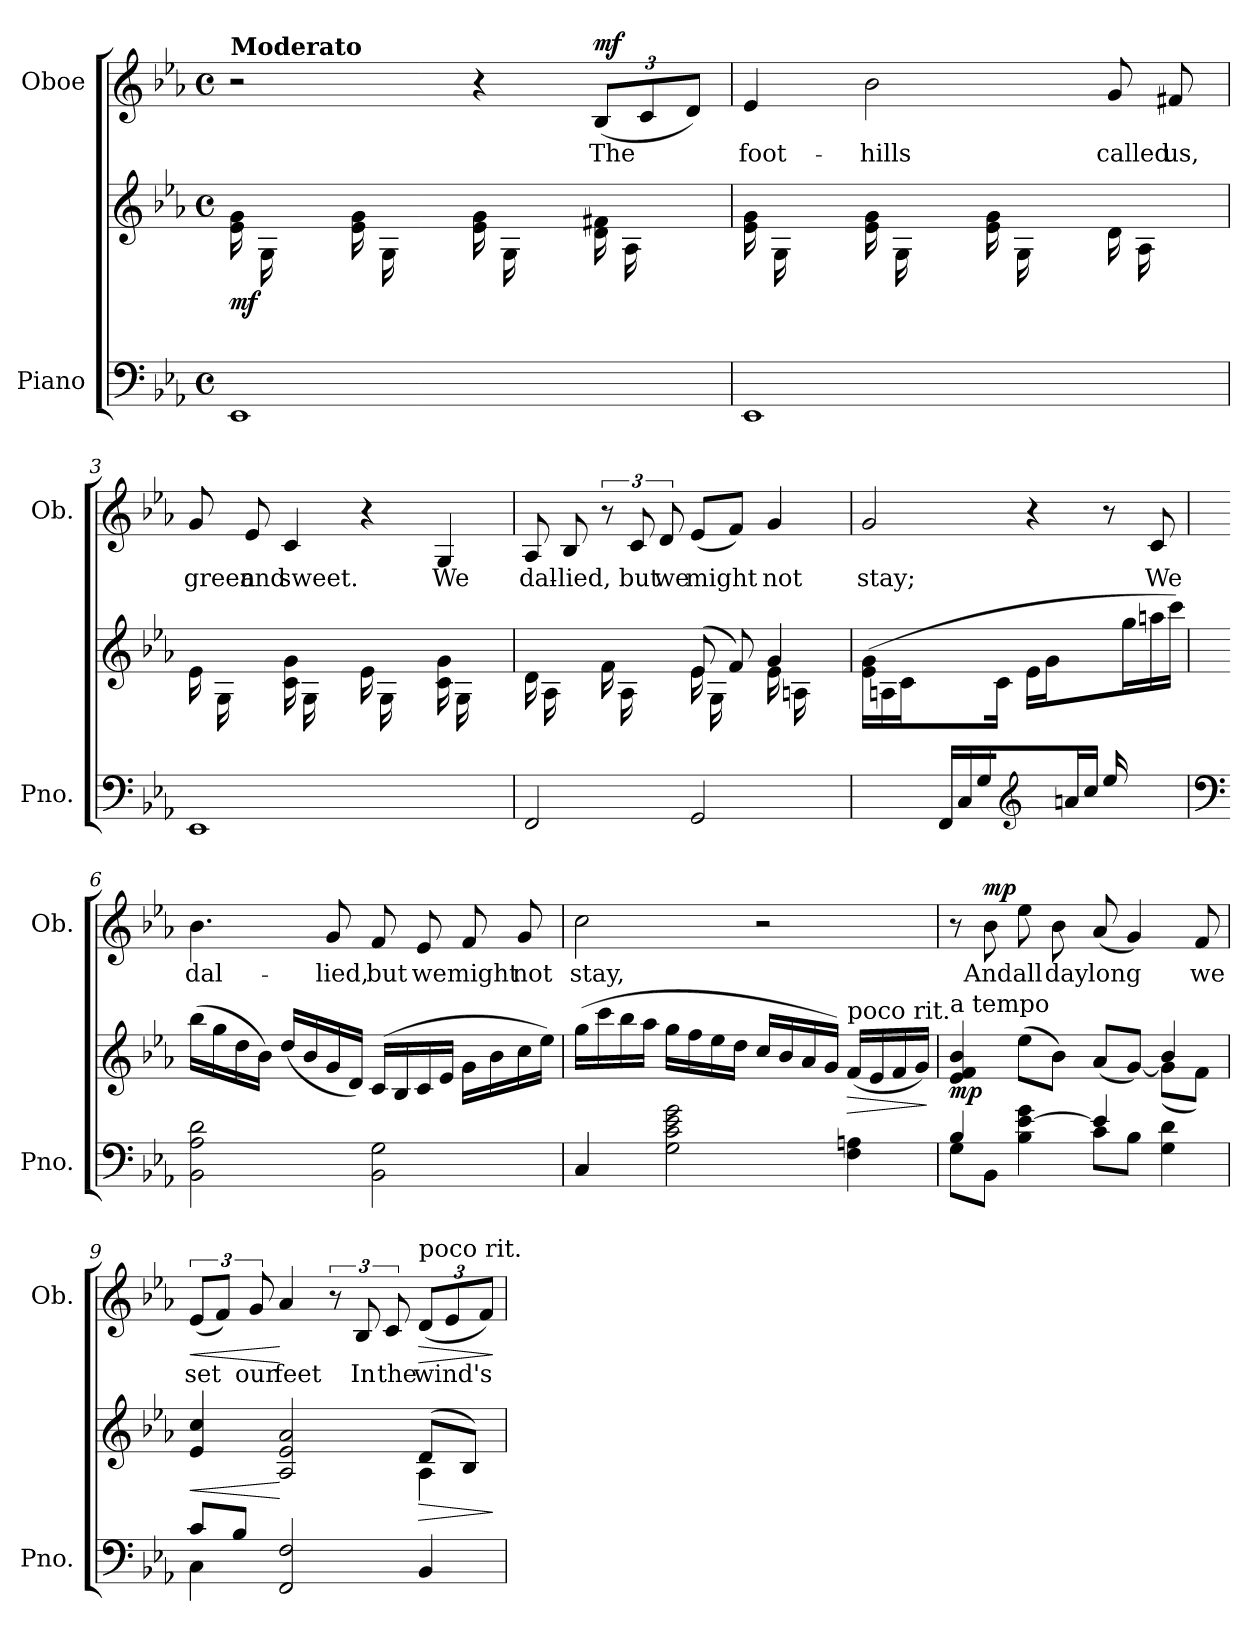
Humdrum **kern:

**kern	**kern	**dynam	**kern	**text	**dynam
*part2	*part2	*part2	*part1	*part1	*part1
*staff3	*staff2	*staff2/3	*staff1	*staff1	*staff1
*I"Piano	*	*	*I"Oboe	*	*
*I'Pno.	*	*	*I'Ob.	*	*
*clefF4	*clefG2	*	*clefG2	*	*
*k[b-e-a-]	*k[b-e-a-]	*	*k[b-e-a-]	*	*
*M4/4	*M4/4	*	*M4/4	*	*
*met(c)	*met(c)	*	*met(c)	*	*
=1	=1	=1	=1	=1	=1
*^	*	*	*	*	*
!	!	!	!	!LO:TX:a:B:t=Moderato	!	!
!	!	!	!LO:DY:b	!	!	!
8ryy	1EE-	(16e-\ 16g\LL	mf	2r	.	.
.	.	16G\	.	.	.	.
16B-/	.	8ryy	.	.	.	.
16BB-/JJ)	.	.	.	.	.	.
8ryy	.	(16e-\ 16g\LL	.	.	.	.
.	.	16G\	.	.	.	.
16B-/	.	8ryy	.	.	.	.
16BB-/JJ)	.	.	.	.	.	.
8ryy	.	(16e-\ 16g\LL	.	4r	.	.
.	.	16G\	.	.	.	.
16B-/	.	8ryy	.	.	.	.
16BB-/JJ)	.	.	.	.	.	.
*	*	*	*	*Xbrackettup	*	*
!	!	!	!	!	!LO:LY:b	!LO:DY:a
8ryy	.	(16d\ 16f#X\LL	.	(12B-/L	The	mf
.	.	16A-\	.	.	.	.
.	.	.	.	12c/	.	.
16B-/	.	8ryy	.	.	.	.
.	.	.	.	12d/J)	.	.
16BB-/JJ)	.	.	.	.	.	.
=2	=2	=2	=2	=2	=2	=2
!	!	!	!	!	!LO:LY:b	!
8ryy	1EE-	(16e-\ 16g\LL	.	4e-/	foot-	.
.	.	16G\	.	.	.	.
16B-/	.	8ryy	.	.	.	.
16BB-/JJ)	.	.	.	.	.	.
!	!	!	!	!	!LO:LY:b	!
8ryy	.	(16e-\ 16g\LL	.	2b-\	-hills	.
.	.	16G\	.	.	.	.
16B-/	.	8ryy	.	.	.	.
16BB-/JJ)	.	.	.	.	.	.
8ryy	.	(16e-\ 16g\LL	.	.	.	.
.	.	16G\	.	.	.	.
16B-/	.	8ryy	.	.	.	.
16BB-/JJ)	.	.	.	.	.	.
!	!	!	!	!	!LO:LY:b	!
8ryy	.	(16d\LL	.	8g/	called	.
.	.	16A-\	.	.	.	.
!	!	!	!	!	!LO:LY:b	!
16B-/	.	8ryy	.	8f#X/	us,	.
16BB-/JJ)	.	.	.	.	.	.
=3	=3	=3	=3	=3	=3	=3
!	!	!	!	!	!LO:LY:b	!
8ryy	1EE-	(16e-\LL	.	8g/	green	.
.	.	16G\	.	.	.	.
!	!	!	!	!	!LO:LY:b	!
16B-/	.	8ryy	.	8e-/	and	.
16BB-/JJ)	.	.	.	.	.	.
!	!	!	!	!	!LO:LY:b	!
8ryy	.	(16c\ 16g\LL	.	4c/	sweet.	.
.	.	16G\	.	.	.	.
16B-/	.	8ryy	.	.	.	.
16BB-/JJ)	.	.	.	.	.	.
8ryy	.	(16e-\LL	.	4r	.	.
.	.	16G\	.	.	.	.
16B-/	.	8ryy	.	.	.	.
16BB-/JJ)	.	.	.	.	.	.
!	!	!	!	!	!LO:LY:b	!
8ryy	.	(16c\ 16g\LL	.	4G/	We	.
.	.	16G\	.	.	.	.
16B-/	.	8ryy	.	.	.	.
16BB-/JJ)	.	.	.	.	.	.
!!LO:LB:g=z
=4	=4	=4	=4	=4	=4	=4
*	*^	*^	*	*	*	*
!	!	!	!	!	!	!	!LO:LY:b	!
8ryy	8ryy	2FF/	(16d\LL	2ryy	.	8A-/	dal-	.
.	.	.	16A-\	.	.	.	.	.
!	!	!	!	!	!	!	!LO:LY:b	!
16B-/	16ryy@	.	8ryy	.	.	8B-/	-lied,	.
16BB-/JJ)	16ryy@	.	.	.	.	.	.	.
*	*	*	*	*	*	*brackettup	*	*
8ryy	16ryy@	.	(16f\LL	.	.	12r	.	.
.	48ryy@	.	16A-\	.	.	.	.	.
!	!	!	!	!	!	!	!LO:LY:b	!
.	24ryy@	.	.	.	.	12c/	but	.
16B-/	24ryy@	.	8ryy	.	.	.	.	.
!	!	!	!	!	!	!	!LO:LY:b	!
.	48ryy@	.	.	.	.	12d/	we	.
16BB-/JJ)	16ryy@	.	.	.	.	.	.	.
!	!	!	!	!	!	!	!LO:LY:b	!
2ryy	16ryy@	2GG/	(8e-/L	16e-\LL	.	(8e-/L	might	.
.	16ryy@	.	.	16G\	.	.	.	.
.	16B-/	.	8f/J)	8ryy	.	8f/J)	.	.
.	16BB-/JJ	.	.	.	.	.	.	.
!	!	!	!	!	!	!	!LO:LY:b	!
.	8ryy	.	4g/	16e-\LL	.	4g/	not	.
.	.	.	.	16An\	.	.	.	.
.	16Bn/	.	.	8ryy	.	.	.	.
.	16BBn/JJ	.	.	.	.	.	.	.
*	*v	*v	*	*	*	*	*	*
*	*	*v	*v	*	*	*	*
=5	=5	=5	=5	=5	=5	=5
!	!	!	!	!	!LO:LY:b	!
8.ryy	2ryy	(16e-\ 16g\LL	.	2g/	stay;	.
.	.	16An\	.	.	.	.
.	.	16c\	.	.	.	.
16C/JJ	.	4ryy	.	.	.	.
16FF/LL	.	.	.	.	.	.
16C/	.	.	.	.	.	.
16G/	.	.	.	.	.	.
8.ryy	.	16c\JJ	.	.	.	.
*clefG2	*	*	*	*	*	*
.	2ryy	16e-\LL	.	4r	.	.
.	.	16g\	.	.	.	.
16an/	.	8.ryy	.	.	.	.
16cc/JJ	.	.	.	.	.	.
16ee-/LL	.	.	.	8r	.	.
8.ryy	.	16gg\	.	.	.	.
!	!	!	!	!	!LO:LY:b	!
.	.	16aan\	.	8c/	We	.
.	.	16ccc\JJ)	.	.	.	.
*v	*v	*	*	*	*	*
!!LO:LB:g=z
=6	=6	=6	=6	=6	=6
*clefF4	*	*	*	*	*
!	!	!	!	!LO:LY:b	!
2BB-\ 2A-\ 2d\	(16bb-\LL	.	4.b-\	dal-	.
.	16gg\	.	.	.	.
.	16dd\	.	.	.	.
.	16b-\JJ)	.	.	.	.
.	(16dd/LL	.	.	.	.
.	16b-/	.	.	.	.
!	!	!	!	!LO:LY:b	!
.	16g/	.	8g/	-lied,	.
.	16d/JJ)	.	.	.	.
!	!	!	!	!LO:LY:b	!
2BB-\ 2G\	(16c/LL	.	8f/	but	.
.	16B-/	.	.	.	.
!	!	!	!	!LO:LY:b	!
.	16c/	.	8e-/	we	.
.	16e-/JJ	.	.	.	.
!	!	!	!	!LO:LY:b	!
.	16g\LL	.	8f/	might	.
.	16b-\	.	.	.	.
!	!	!	!	!LO:LY:b	!
.	16cc\	.	8g/	not	.
.	16ee-\JJ)	.	.	.	.
=7	=7	=7	=7	=7	=7
!	!	!	!	!LO:LY:b	!
4C/	(16gg\LL	.	2cc\	stay,	.
.	16ccc\	.	.	.	.
.	16bb-\	.	.	.	.
.	16aa-\JJ	.	.	.	.
2G\ 2c\ 2e-\ 2g\	16gg\LL	.	.	.	.
.	16ff\	.	.	.	.
.	16ee-\	.	.	.	.
.	16dd\JJ	.	.	.	.
.	16cc/LL	.	2r	.	.
.	16b-/	.	.	.	.
.	16a-/	.	.	.	.
.	16g/JJ)	.	.	.	.
!	!LO:TX:a:t=poco rit.	!	!	!	!
!	!	!LO:HP:b	!	!	!
4F\ 4An\	(16f/LL	>	.	.	.
.	16e-/	.	.	.	.
.	16f/	.	.	.	.
.	16g/JJ)	.	.	.	.
.	.	]	.	.	.
!!LO:PB:g=z
=8	=8	=8	=8	=8	=8
*^	*^	*	*	*	*
!	!	!LO:TX:a:t=a tempo	!	!	!	!	!
!	!	!	!	!LO:DY:b	!	!	!
4B-/	8G\L	4e-/ 4f/ 4b-/	2.ryy	mp	8r	.	.
!	!	!	!	!	!	!LO:LY:b	!LO:DY:a
.	8BB-\J	.	.	.	8b-\	And	mp
!	!	!	!	!	!	!LO:LY:b	!
4B-\ [4e-\ 4g\	4ryy	(8ee-\L	.	.	8ee-\	all	.
!	!	!	!	!	!	!LO:LY:b	!
.	.	8b-\J)	.	.	8b-\	day	.
!	!	!	!	!	!	!LO:LY:b	!
4e-/]	8c\L	(8a-/L	.	.	(8a-/	long	.
.	8B-\J	[8g/J)	.	.	4g/)	.	.
4G\ 4d\	4ryy	4b-/	(8g\L]	.	.	.	.
!	!	!	!	!	!	!LO:LY:b	!
.	.	.	8f\J)	.	8f/	we	.
=9	=9	=9	=9	=9	=9	=9	=9
!	!	!	!	!LO:HP:b	!	!LO:LY:b	!LO:HP:b
8c/L	4C\	4e-/ 4cc/	2.ryy	<	(12e-/L	set	<
.	.	.	.	.	12f/J)	.	.
8B-/J	.	.	.	.	.	.	.
!	!	!	!	!	!	!LO:LY:b	!
.	.	.	.	.	12g/	our	.
!	!	!	!	!	!	!LO:LY:b	!
2FF/ 2F/	2.ryy	2A-/ 2e-/ 2a-/	.	[	4a-/	feet	[
.	.	.	.	.	12r	.	.
!	!	!	!	!	!	!LO:LY:b	!
.	.	.	.	.	12B-/	In	.
!	!	!	!	!	!	!LO:LY:b	!
.	.	.	.	.	12c/	the	.
!	!	!	!	!LO:HP:b	!	!	!
*	*	*	*	*	*Xbrackettup	*	*
!	!	!	!	!	!LO:TX:a:t=poco rit.	!	!
!	!	!	!	!	!	!LO:LY:b	!LO:HP:b
4BB-/	.	(8d/L	4A-\	>	(12d/L	wind's	>
.	.	.	.	.	12e-/	.	.
.	.	8B-/J)	.	.	.	.	.
.	.	.	.	.	12f/J)	.	.
*v	*v	*	*	*	*	*	*
*	*v	*v	*	*	*	*
.	.	]	.	.	]
=	=	=	=	=	=
*-	*-	*-	*-	*-	*-
